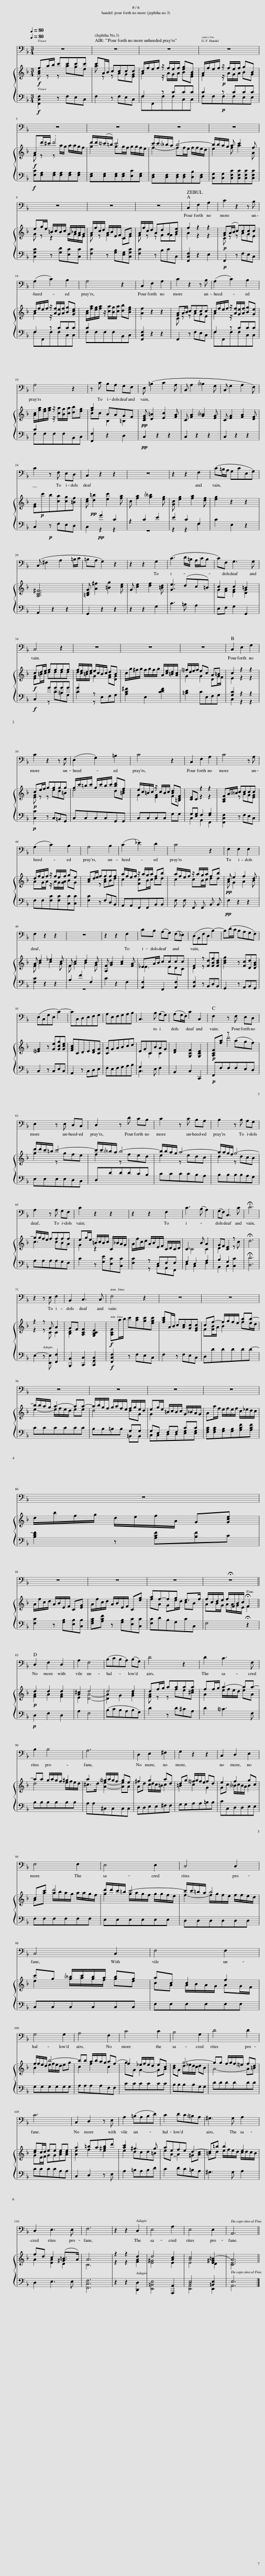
X:1
%%score 1 { ( 2 3 ) | ( 4 5 ) }
L:1/8
Q:1/4=80
M:3/4
I:linebreak $
K:F
V:1 bass
V:2 treble
V:3 treble
V:4 bass
V:5 bass
V:1
 z6 | z6 | z6 | z6 |$ z6 | %5
 z6 | z6 | z6 |$ z6 | z6 | %10
 z6 | C,2 F,2 A,2 | C2 z2 z B, |$ (A,2 C2) B,2 | A,4 z2 | %15
 C,2 F,2 A,2 | C2 z2 z B, | (A,2 C2) B,2 |$ A,4 z2 | z C B,A, G,F, | %20
 E, (=B,2 C2 A, | C, A,2 !courtesy!_B,2 G, | C, G,2 A,2 F,) |$ C2 z F, E,D, | C,2 z2 z2 | %25
 z6 | z2 z2 F,2 | (C=B,/A,/ G,CE,G,) |$ (C, ^F,2 A,2 =B,/C/ | =B,A, G,2) z2 | %30
 z2 z2 G,2 | (C3 D/=B,/ A,/C/B, | C)F, G,3 G, |$ C,4 z2 | z6 | %35
 z6 | z6 | C,2 E,2 G,2 |$ C2 z2 z F, | (E,2 G,2) =B,2 | %40
 C4 z2 | C,2 F,2 A,2 | C4 z A, |$ (A,2 C2) B,2 | A,4 B,2 | %45
 (C2 _E2) D2 | C4 z2 | F,2 F,2 F,2 |$ F,2 z2 z2 | z6 | %50
 z2 z2 F,2 | CB, (A,G,) (F,_E,) | (D,B,,F,D, B,2-) | B,(D/C/ B,A,G,F,) |$ (E,C,G,E, C2-) | %55
 CC,D,E,F,G, | A,E,F,G,A,B, | C,3 B, (A,G,) | (A,G,/F,/) C2 C,2 | F,2 z F, E,D, |$ %60
 E,2 z E, D,C, | D,2 z D CB, | C2 z C B,A, | B,2 z B, A,G, |$ A,2 z A, G,F, | %65
 C2 z2 z2 | z2 z2 F,2 | C3 (B, A,2) | (G,F,) C,3 C | !fermata!D6 |$ %70
 z2 z E, F,2 | B,,2 C,3 C, | F,4 z2 | z6 | z6 |$ %75
 z6 | z6 | z6 | z6 |$ z6 |$ %80
 z6 | z6 | z6 | !fermata!z6 ||$ D,2 F,2 D,2 | %85
 A,2 F,4 | (B,CB,A,) (B,G,) | D4 z2 | D2 C3 F, |$ B,2 B,4 | %90
 A,6 | D,2 E,2 ^F,2 | G,2 z2 z2 | C,2 D,2 E,2 |$ F,4 F,2 | %95
 E,4 E,2 | D,4 D,2 |$ C,4 C,2 | F,4 F,2 |$ G,4 G,2 | %100
 A,4 F,2 | C4 C2 | B,4 G,2 | D4 D2 |$ C6 | %105
 C,2 D,2 z E, | A,2 (=B,A,B,D) | C2 DC!courtesy!=B,A, | ^G,3 G, A,2 |$ D,2 E,3 E, | %110
 F,6 | z2 z2 D,2 | E,4 A,2 | E,4 E,2 | A,,6 || %115
V:2
!f! fa/b/ c'c'c'c' | c'A/B/ cccc | c/f/e/f/ z/ f/e/f/ [eg]B | A/f/e/f/!p! z/ f/e/f/ gB |$!f! Ad'/^c'/ .d'4 | %5
 d'/d'/(!courtesy!=c'/=b/) c'4 | c'/c'/!courtesy!_b/a/ b4- | b/b/a/g/ a c'2 f |$ eg/e/ =B/c/B/c/ G/_B/A/G/ | A/f/c/d/ A/B/E/F/ CG | %10
 A/f/c/d/ AdG[Be] | f2 z2 z2 |!p! [FA](A/B/ c)ccc |$ c/f/e/f/ z/ [Af]/[Ge]/[Af]/ [Bg][Gce] | [Ac]/[fa]/[eg]/[fa]/ z/ [ca]/[Bg]/[ca]/ [db][Beg] | %15
 [Af]2 z2 z2 | [FA]A/B/ cccc | c/f/e/f/ z/ [Af]/[Ge]/[Af]/ [Bg][Ge] |$ [Ac]/[fa]/[eg]/[fa]/ z/ x/ g2 x | [fa]2 BAGF | %20
!pp! [CEG] [D=B]2 [Ec]2 [FA] | C [FA]2 [G!courtesy!_B]2 [EG] | C [EG]2 [FA]2 [DF] |$ [EG]!p!c'b[ca][cg][=Bf] | [ce]!pp! [d=b]2 [ec']2 [fa] | %25
 c [fa]2 [g!courtesy!_b]2 [eg] | [Gc] [eg]2 [fa]2 [df] | [eg]2 z2 z2 |$ [A,C^F]6 | [=B,DG] [A^f]2 [=Bg]2 [ce] | %30
 G [ce]2 [df]2 [=Bd] | [Ge]3 (dc=B) | c2 c2 =B2 |$!f! cd/e/ ffff | f/e/d/e/ e/c/=B/c/ dB | %35
 c/g/^f/g/ f/g/f/g/ A/[ce]/[=Bd]/[Ac]/ | !courtesy!=f/d/e/f/ ec A=B | c2 z2 z2 |$!p! ce/f/ gggg | g/c'/=b/c'/ g/c'/b/c'/ [bd'][df] | %40
 e/c/=B/c/ z/ c/B/c/ [Bd][DF] | EC z2 z2 | [A,CF]A/!courtesy!_B/ cccc |$ d/f/e/f/ z/ f/e/f/ ge | [Ac]d/e/ ffff | %45
 a/f/e/f/ z/ a/g/a/ fb | a/f/e/f/ z/ a/g/a/ fb |!pp! c e2 f2 d |$ [FA] d2 _e2 c | F c2 d2 B | %50
 [A,F] [GB]2 [Ac]2 [FA] | _EA/B/ cccc | F2 z [Fd][FBf][FBd] | [Bdg]2 z [Fc][Dd][DGB] |$ [!courtesy!=EG]2 z [Ge][Gcg][Gce] | %55
 [FAc]CDE[DF][CG] | [CA]GABcd | EGCBAG | [DF]2 [G,CF]2 [G,CE]2 |!p! [A,CF][fa] z (agf) |$ %60
 d'/d'/c'/=b/ c'4- | c'/c'/!courtesy!_b/a/ b4- | b/b/a/g/ a4- | a/a/g/f/ g4- |$ g/g/f/e/ ffff | %65
 eg/e/ =B/c/B/c/ C/_B/A/G/ | A/f/c/d/ A/B/E/F/ C/D/C/D/ | C3 B A2 | GF [CE]2 z c | !fermata!d6 |$ %70
 z2 z G A2 | GF [A,CF]2 [G,B,CE]2 |!f! [A,CF]a/b/ c'[ac'][gc'][egc'] | [fac']A/B/ c[Ac][Gc][EGc] | cf- f/g/f/e/ bb- |$ %75
 b/b/a/g/ a2- aa- | a/b/g/f/ g/a/f/e/ f/g/e/d/ | eg/e/ =B/c/B/c/ G/_B/A/G/ | Aa/f/ e/f/e/f/ c/_e/d/c/ |$ d/b/f/g/ d/e/f/A/ G[Gce] |$ %80
 A/f/c/d/ A/B/E/F/ C[EG] | A/f/c/d/ A/B/E/F/ C[eg] | af-fg e>f | f/c/d/e/ f/F/B/c/ !fermata!F2 ||$!p! d2 d2 d2 | %85
 [A^c]2 d4 | d4 d2 | df/g/ aaaa | ff/g/ a2- aa- |$ aa g/a/g/f/ ^g2 | %90
 a2 !courtesy!=g/a/g/f/ ge | ^f2 g2 ad | dg !courtesy!=f/g/f/e/ fd | e2 f2 gc |$ cc' d'4 | %95
 d'/d'/c'/=b/ c'4- | c'/c'/=b/a/ b4 |$ c'g !courtesy!_b/c'/b/a/ bg | ac c2 f2 |$ f/f/e/d/ b4- | %100
 bb a/b/a/g/ a(f | f2) _e/f/e/d/ ec | [Bd]G g4- | gg f/g/f/!courtesy!=e/ fd |$ [ce]c/d/ ee ee | %105
 a2 =ba[^gb]d' | [ac']2 ^g3 g | aefe d2- | d=b b2 e2 |$ fd c2 ([^G=B]>A) | %110
 A6 | z2 z2 d2 | d4 [Ac]2 | [Ac]4 ([E^G=B]2 | [CE]6) || %115
V:3
 [Ac] z z age | a z z AG[EG] | A2 z/ A/G/A/ B[EG] | F2 z/ A/G/A/ BG |$ F z z a/g/ a/a/g/f/ | %5
 g2 gg/f/ g/g/f/e/ | f2- ff/e/ f/f/e/d/ | e2 f a2 A |$ G z z2 G/G/F/E/ | F z F2 CE | %10
 F z z FFG | A2 z2 z2 | C z z AGE |$ A2 z/ x/ x x2 | x4 x2 | %15
 x4 x2 | C z z AGE | A2 z/ x/ x x2 |$ x2 z/ [ca]/B/[ca]/ [db][eg] | cc B,2 =B,2 | %20
 x4 x2 | x4 x2 | x4 x2 |$ x6 | x6 | %25
 x6 | x6 | x6 |$ x4 x2 | x4 x2 | %30
 x4 x2 | x4 x2 | G[FA] [EG]2 [DG]2 |$ [EG]=B/c/ dddd | d/c/=B/c/ G2 [FA][DG] | %35
 x4 x2 | G2 G2 DG/F/ | E2 z2 z2 |$ [EG] z z ed=B | e4 d=B | %40
 G2 [EG]2 F=B, | C2 z2 z2 | x2 z AG[EG] |$ AG/A/ z/ A/G/[GA]/ BG | x2 z [Ac]Bd | %45
 c2 [Fc]B/c/ dd | c2 cB/c/ dd | A G2 A2 B |$ F B2 c2 A | F A2 B2 G | %50
 x4 x2 | _E3 EDC | D2 z x x2 | x4 x2 |$ x4 x2 | %55
 x4 x2 | x4 x2 | x2 C2 C2 | x4 x2 | x2 d'4 |$ %60
 g2 z gfe | f2 z fed | e2 z edc | d2 z dcB |$ c3 cBA | %65
 G2 z2 x2 | x4 x2 | C4 C2 | D2 x2 z x | x4 x2 |$ %70
 z2 z C C2 | [B,D]2 x2 x2 | x4 x2 | x4 x2 | F[FB]/A/ B2 fe/d/ |$ %75
 e2- e/f/e/d/ ee | d4 dG | G2 x2 x2 | x4 x2 |$ x4 x2 |$ %80
 x4 x2 | x4 x2 | fA Ge/d/ cB | AB/G/ A/A/G/E/ F2 ||$ [FA]2 A2 [FA]2 | %85
 E2 [DA]4- | [DA]2 G2 [GB]2 | [FA] z z fe[^ce] | A2 e/f/e/d/ eA |$ d4 e/f/e/d/ | %90
 ^c>d [Ae]2- [Ae]A | Ad c/d/c/=B/ c2 | =B2 c2 G2 | Gc !courtesy!_B/c/B/A/ B2 |$ Aa a/b/a/g/ a/a/g/f/ | %95
 g2 g/a/g/f/ g/g/f/e/ | f2- f/g/f/e/ f/f/e/d/ |$ e2 g/a/g/f/ ge | cA A/B/A/G/ AG/F/ |$ B2 e/f/e/d/ eg | %100
 c2 f2 c2 | gG G2- GA | x2 d/_e/d/c/ dB | A4- A=B |$ GE/F/ GG[Ac][Ac] | %105
 [Ae]2 f2 e2 | e2 dcd=B | eA- A2 ^G[Ac] | =Bd e/f/e/d/ c/d/c/B/ |$ A2 [EA]2 D2 | %110
 C6 | z2 z2 [FA]2 | [E^G]4 E2 | E4 D2 | A6 || %115
V:4
!f! [F,,C,F,]2 z F,E,C, | F,2 z F,E,C, | F,2 z CCC | C2!p! z CCC |$!f! [F,C][F,A,][F,A,][F,A,][F,A,][F,A,] | %5
 [E,G,][E,G,][E,G,][E,G,][E,C][E,G,] | [D,F,][D,F,][D,F,][D,F,][D,B,][D,F,] | [C,G,][C,G,][C,F,C][C,F,C][C,F,C][C,F,C] |$ [C,G,C]2 z [G,D][E,C][C,C] | [F,C]2 z [G,B,][E,G,][C,G,C] | %10
 [F,C]2 z B,CC, | [F,,C,F,]2 z2 E,2 |!p! F,,2 z F,E,C, |$ F,2 z CCC | C2 x2 x2 | %15
 [F,,C,F,]2 z2 z2 | F,,2 z F,E,C, | F,2 z CCC |$ C2 x2 x2 | [F,,F,]2 z2 D,2 | %20
!pp! C,2 z2 z2 | C,2 z2 z2 | C,2 z2 z2 |$ C,2!p! z F,E,D, | C,2!pp! G2 C2 | %25
 z2 C2 E2 | E2 C2 F,2 | C2 E,2 z2 |$ A,,2 z2 z2 | G,,2 z2 z2 | %30
 z2 z2 G,2 | C3 =B, A,2 | E,F, G,2 G,,2 |$!f! C,2 GGGG | G2 z E,F,G, | %35
 [A,C^F]2 E,2 [CDF]2 | [=B,D]2 CE,F,G, | [G,C]2 z2 z2 |$!p! [C,C]2 z C,=B,,G,, | C,C,C,C,G,,G,, | %40
 C,C,C,C, G,G, | G,[E,G,] F,2 [F,A,]2 | [F,,C,F,]2 z F,E,C, |$ F,F,[F,C][F,C][C,C][C,C] | [F,C]2 z F,D,B,, | %45
 A,,A,,F,,F,,B,,B,, | F, F, F,, F,, B,, B,, |!pp! F,2 z2 z2 |$ [F,C]2 z2 z2 | A,2 F2 F,2 | %50
 C2 z2 F,2 | [A,,F,]2 F,,2 [A,,F,]2 | [B,,F,]2 z B,,D,B,, | G,,2 z A,,B,,G,, |$ C,2 z C,E,C, | %55
 A,,2 z C,D,E, | F,E,F,G,A,B, | G,2 x E, F,2 | B,,2 C,2 C,,2 |!p! F,,F,F,F,E,D, |$ %60
 E,E,E,E,D,C, | D,DDDCB, | CCCCB,A, | B,B,B,B,A,G, |$ A,A,A,A,G,F, | %65
 C2 z [G,E][E,C][C,C] | [F,C]2 z E,F,F, | G,2 E,2 A,2 | B,2 G,2 [C,C]2 | !fermata![D,D]6 |$ %70
 E,2- z [E,,E,] [F,,F,]2 | [B,,,B,,]2 [C,,C,]2 [C,,G,,C,]2 |!f! [F,,C,F,]2 z F,E,C, | F,2 z F,E,C, | D,DDDDD- |$ %75
 CCCCCC | B,B,=B,B, G,G, | G,E, F,F, CC | [F,A,C][F,A,C][G,B,][G,B,][A,CF][A,CF] |$ [B,DF]2 z [A,CF][B,F]C |$ %80
 [F,C]2 z [G,B,][E,B,][C,B,] | [F,A,C][A,CF] z [G,B,][E,C][C,C] | [F,C]DB,G,CC, | F,4 !fermata!z2 ||$!p! D,2 F,2 D,2 | %85
 A,2 F,4 | (B,CB,A,B,G,) | D2 z D^CA, | D2 !courtesy!=C3 F, |$ B,B,B,B,B,B, | %90
 A,A,^C,C,C,C, | D,D,E,E,^F,F, | G,G,A,A,=B,B, | CC,D,D,E,E, |$ F,F,F,F,F,F, | %95
 E,E,E,E,E,E, | D,D,D,D,D,D, |$ C,C,C,C,C,C, | F,F,F,F,F,F, |$ G,G,G,G,G,G, | %100
 A,A,A,A,F,F, | CCCCCC | B,B,B,B,G,G, | DDDDDD |$ CCCCA,A, | %105
 C,2 D,2 z E, | A,2 =B,A,B,D | C2 DC=B,A, | ^G,3 G, A,2 |$ D,2 E,3 E, | %110
 [F,,C,F,]6 | z2 z2 [D,,D,]2 | [E,,=B,,E,]4 [A,,,A,,]2 | [C,E,]4 [=B,,E,]2 | E,6 || %115
V:5
 x4 x2 | x4 x2 | F,F,,F,F,C,C, | F,F,F,F,E,E, |$ x6 | %5
 x6 | x6 | x6 |$ x6 | x6 | %10
 x6 | x6 | x6 |$ F,F,,F,F,C,C, | F,F,F,F,B,,C, | %15
 x4 x2 | x4 x2 | F,F,,F,F,C,C, |$ F,F,F,F,B,,C, | x4 x2 | %20
 x4 x2 | x4 x2 | x4 x2 |$ x4 x2 | x2 z2 z2 | %25
 z6 | z2 z2 F,2 | x4 x2 |$ x6 | x6 | %30
 x6 | x6 | x6 |$ x2 z C=B,G, | C2 z x x2 | %35
 x4 x2 | x4 x2 | C,2 z2 z2 |$ x4 x2 | x4 x2 | %40
 x4 x2 | C,2 A,,2 F,,2 | x4 x2 |$ x6 | x6 | %45
 x6 | x6 | x6 |$ x4 x2 | z6 | %50
 x4 x2 | x4 x2 | x4 x2 | x4 x2 |$ x4 x2 | %55
 x4 x2 | x4 x2 | C,3 x x2 | x4 x2 | x4 x2 |$ %60
 x6 | x6 | x6 | x6 |$ x4 x2 | %65
 x4 x2 | x2 z C,A,,F,, | E,2 C,2 F,2 | B,,2 C,2 x2 | x4 x2 |$ %70
 x6 | x6 | x6 | x6 | x6 |$ %75
 x4 x2 | x4 =B,,B,, | C,C,D,D,[E,G,][E,G,] | x4 x2 |$ x4 x2 |$ %80
 x6 | x6 | x6 | x6 ||$ x6 | %85
 x6 | x6 | x6 | x6 |$ x6 | %90
 x6 | x6 | x6 | x6 |$ x6 | %95
 x6 | x6 |$ x6 | x6 |$ x6 | %100
 x6 | x6 | x6 | x6 |$ x6 | %105
 x6 | x6 | x6 | x6 |$ x4 x2 | %110
 x4 x2 | x4 x2 | x4 x2 | [E,,A,,]4 E,,2 | A,,6 || %115
